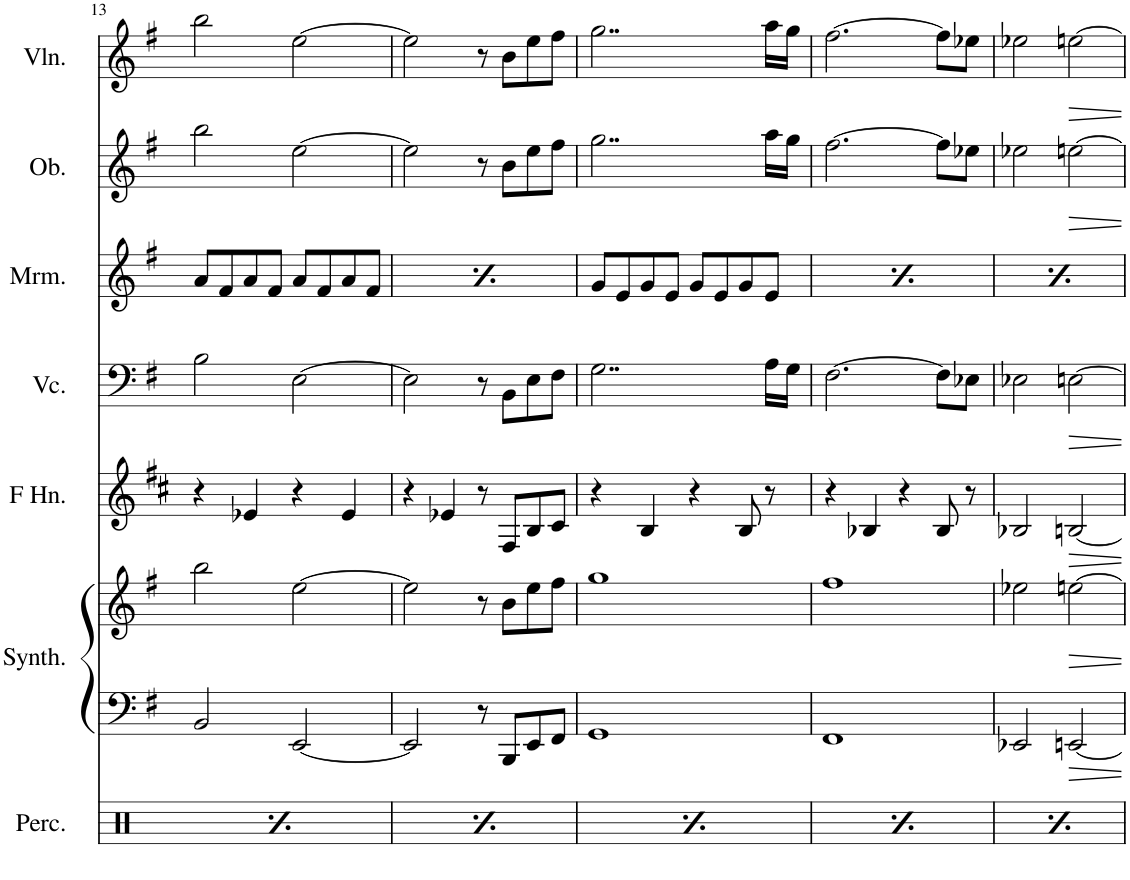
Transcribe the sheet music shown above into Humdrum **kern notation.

**kern	**dynam	**kern	**kern	**kern	**kern	**kern	**kern	**kern
*part7	*part7	*part6	*part6	*part5	*part4	*part3	*part2	*part1
*staff8	*staff8	*staff7	*staff6	*staff5	*staff4	*staff3	*staff2	*staff1
*I"Percussion	*	*I"String Synthesizer	*	*I"Horn in F	*I"Violoncello	*I"Marimba	*I"Oboe	*I"Violin
*I'Perc.	*	*I'Synth.	*	*	*I'Vc.	*I'Mrm.	*I'Ob.	*I'Vln.
!!LO:PB:g=z
*clefX	*	*clefF4	*clefG2	*clefG2	*clefF4	*clefG2	*clefG2	*clefG2
*	*	*	*	*Trd4c7	*	*	*	*
*k[]	*	*k[f#]	*k[f#]	*k[f#c#]	*k[f#]	*k[f#]	*k[f#]	*k[f#]
*M4/4	*	*M4/4	*M4/4	*M4/4	*M4/4	*M4/4	*M4/4	*M4/4
=13	=13	=13	=13	=13	=13	=13	=13	=13
*^	*	*	*	*	*	*	*	*
!	!	!LO:DY:b	!	!	!	!	!	!	!
2r	4Rf\	mf	2BB/	2bb\	4r	2B\	8a/L	2bb\	2bb\
.	.	.	.	.	.	.	8f#/	.	.
.	4Rf\	.	.	.	4e-X/	.	8a/	.	.
.	.	.	.	.	.	.	8f#/J	.	.
4Ree/	4Rf\	.	[2EE/	[2ee\	4r	[2E\	8a/L	[2ee\	[2ee\
.	.	.	.	.	.	.	8f#/	.	.
4r	4Rf\	.	.	.	4e-/	.	8a/	.	.
.	.	.	.	.	.	.	8f#/J	.	.
=14	=14	=14	=14	=14	=14	=14	=14	=14	=14
!	!	!LO:DY:b	!	!	!	!	!	!	!
2r	4Rf\	mf	2EE/]	2ee\]	4r	2E\]	8a/L	2ee\]	2ee\]
.	.	.	.	.	.	.	8f#/	.	.
.	4Rf\	.	.	.	4e-X/	.	8a/	.	.
.	.	.	.	.	.	.	8f#/J	.	.
4Ree/	4Rf\	.	8r	8r	8r	8r	8a/L	8r	8r
.	.	.	8BBB/L	8b\L	8F#/L	8BB\L	8f#/	8b\L	8b\L
4r	4Rf\	.	8EE/	8ee\	8B/	8E\	8a/	8ee\	8ee\
.	.	.	8FF#/J	8ff#\J	8c#/J	8F#\J	8f#/J	8ff#\J	8ff#\J
=15	=15	=15	=15	=15	=15	=15	=15	=15	=15
!	!	!LO:DY:b	!	!	!	!	!	!	!
2r	4Rf\	mf	1GG	1gg	4r	2..G\	8g/L	2..gg\	2..gg\
.	.	.	.	.	.	.	8e/	.	.
.	4Rf\	.	.	.	4B/	.	8g/	.	.
.	.	.	.	.	.	.	8e/J	.	.
4Ree/	4Rf\	.	.	.	4r	.	8g/L	.	.
.	.	.	.	.	.	.	8e/	.	.
4r	4Rf\	.	.	.	8B/	.	8g/	.	.
.	.	.	.	.	8r	16A\LL	8e/J	16aa\LL	16aa\LL
.	.	.	.	.	.	16G\JJ	.	16gg\JJ	16gg\JJ
=16	=16	=16	=16	=16	=16	=16	=16	=16	=16
!	!	!LO:DY:b	!	!	!	!	!	!	!
2r	4Rf\	mf	1FF#	1ff#	4r	[2.F#\	8g/L	[2.ff#\	[2.ff#\
.	.	.	.	.	.	.	8e/	.	.
.	4Rf\	.	.	.	4B-X/	.	8g/	.	.
.	.	.	.	.	.	.	8e/J	.	.
4Ree/	4Rf\	.	.	.	4r	.	8g/L	.	.
.	.	.	.	.	.	.	8e/	.	.
4r	4Rf\	.	.	.	8B-/	8F#\L]	8g/	8ff#\L]	8ff#\L]
.	.	.	.	.	8r	8E-X\J	8e/J	8ee-X\J	8ee-X\J
=17	=17	=17	=17	=17	=17	=17	=17	=17	=17
!	!	!LO:DY:b	!	!	!	!	!	!	!
2r	4Rf\	mf	2EE-X/	2ee-X\	2B-X/	2E-X\	8g/L	2ee-X\	2ee-X\
.	.	.	.	.	.	.	8e/	.	.
.	4Rf\	.	.	.	.	.	8g/	.	.
.	.	.	.	.	.	.	8e/J	.	.
4Ree/	4Rf\	.	[2EEn/	[2een\	[2Bn/	[2En\	8g/L	[2een\	[2een\
.	.	.	.	.	.	.	8e/	.	.
4r	4Rf\	.	.	.	.	.	8g/	.	.
.	.	.	.	.	.	.	8e/J	.	.
*v	*v	*	*	*	*	*	*	*	*
=	=	=	=	=	=	=	=	=
*-	*-	*-	*-	*-	*-	*-	*-	*-
